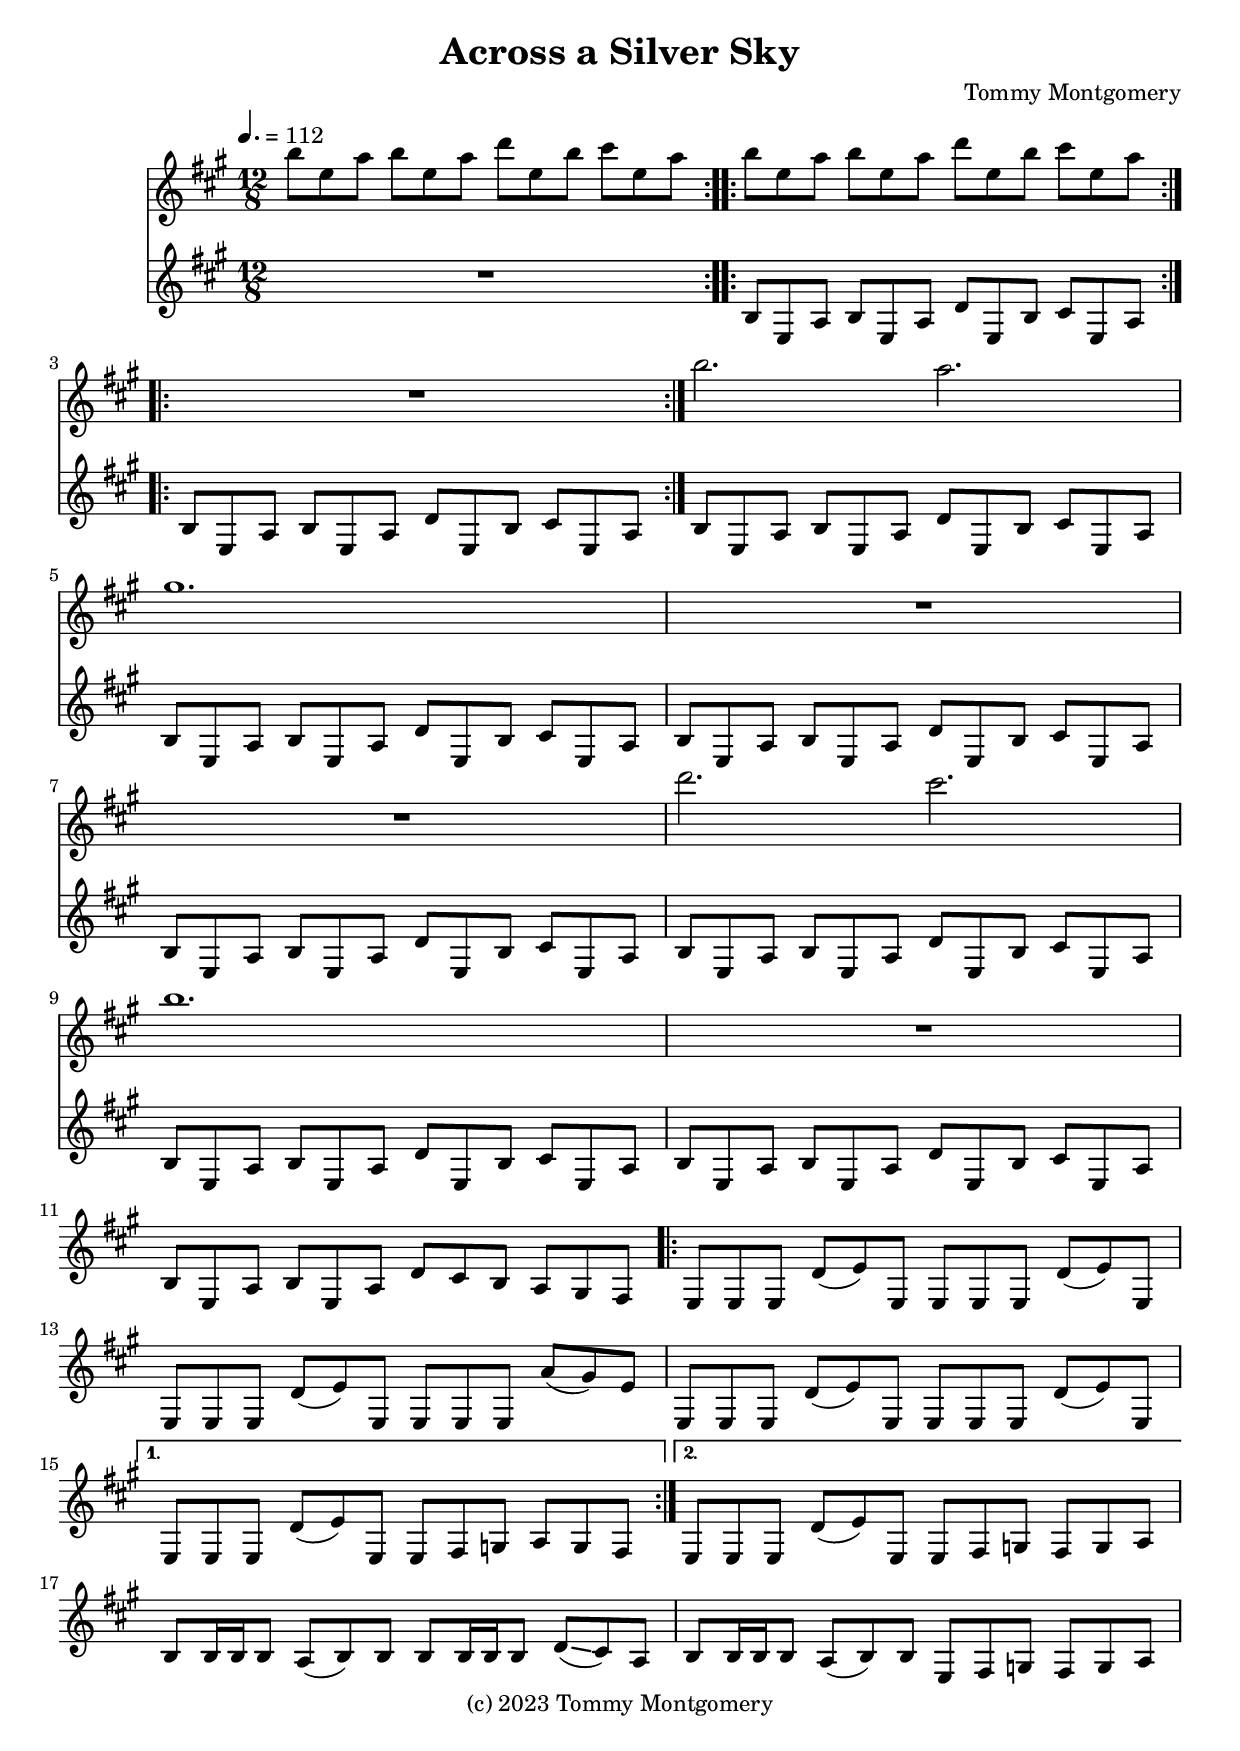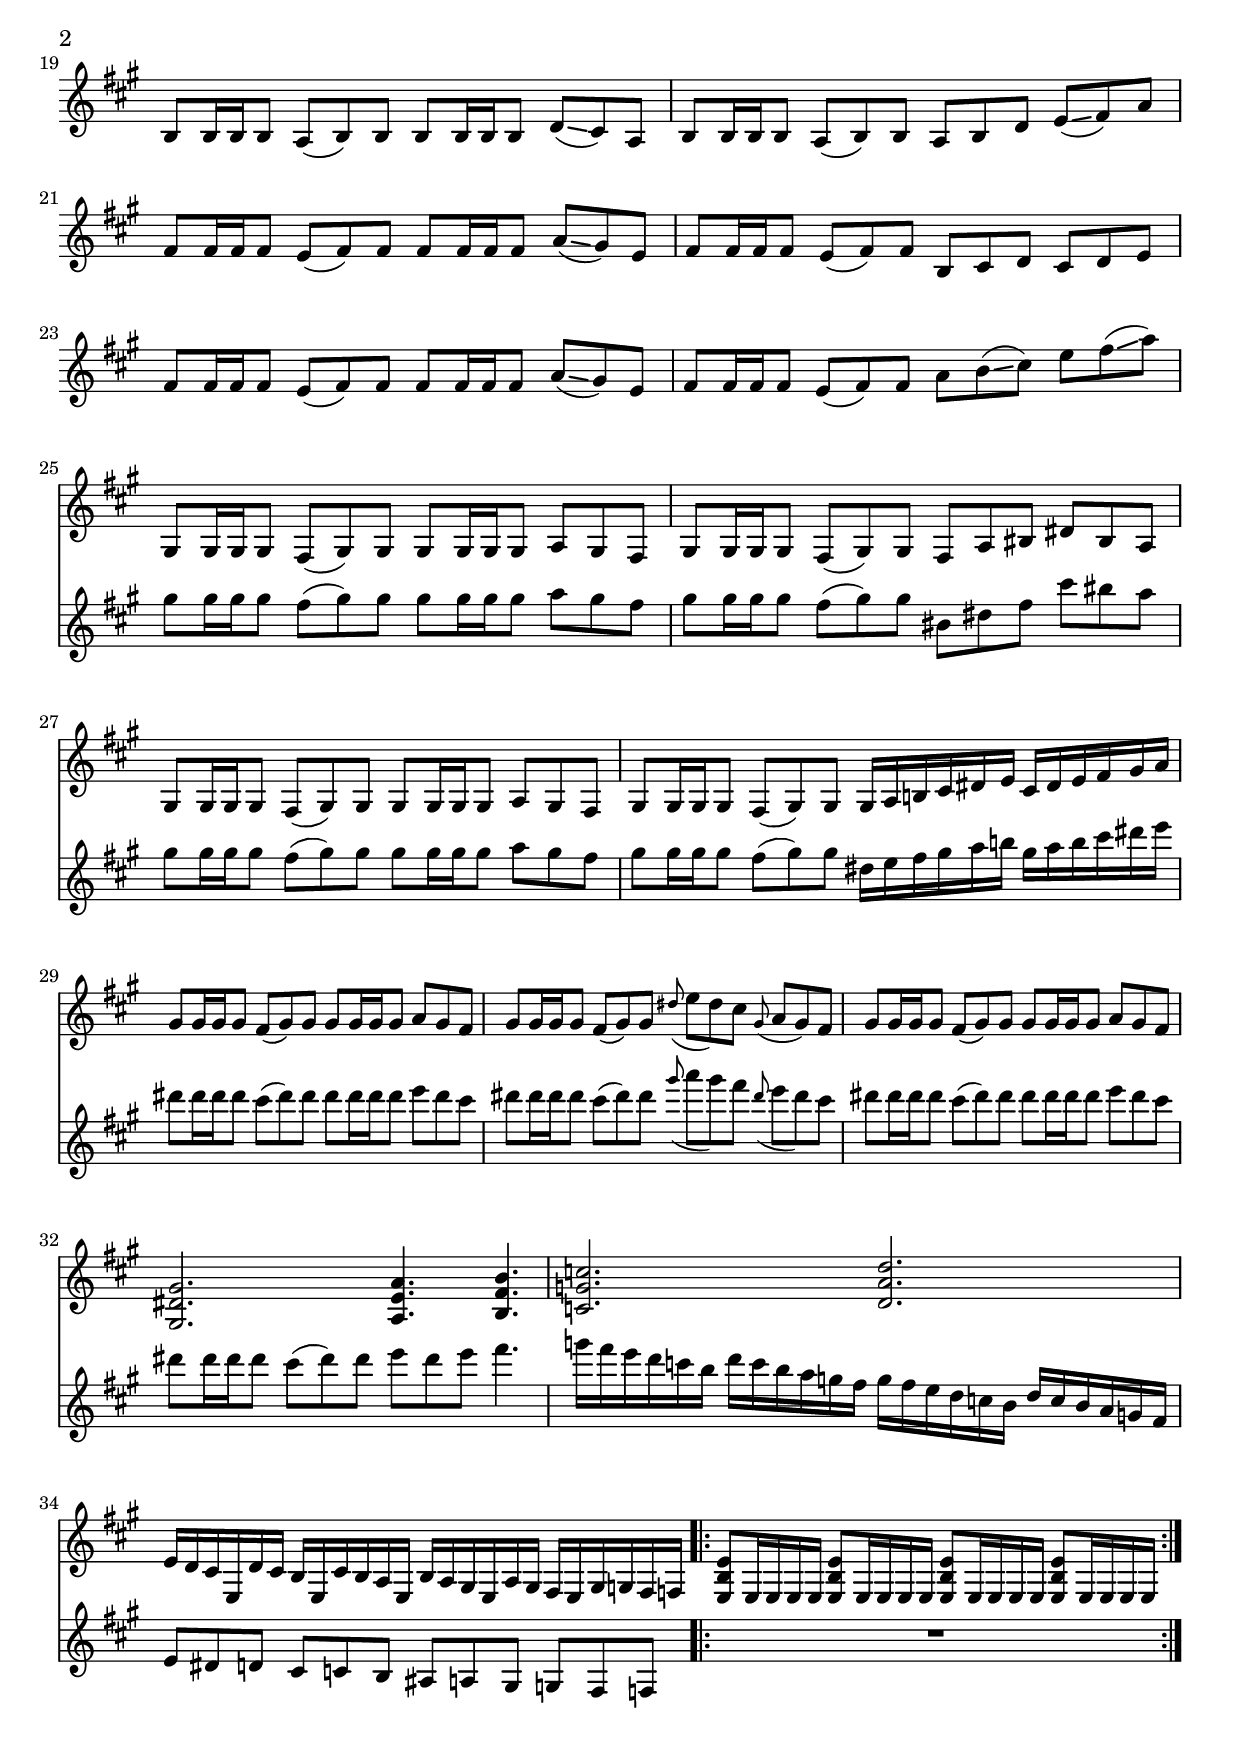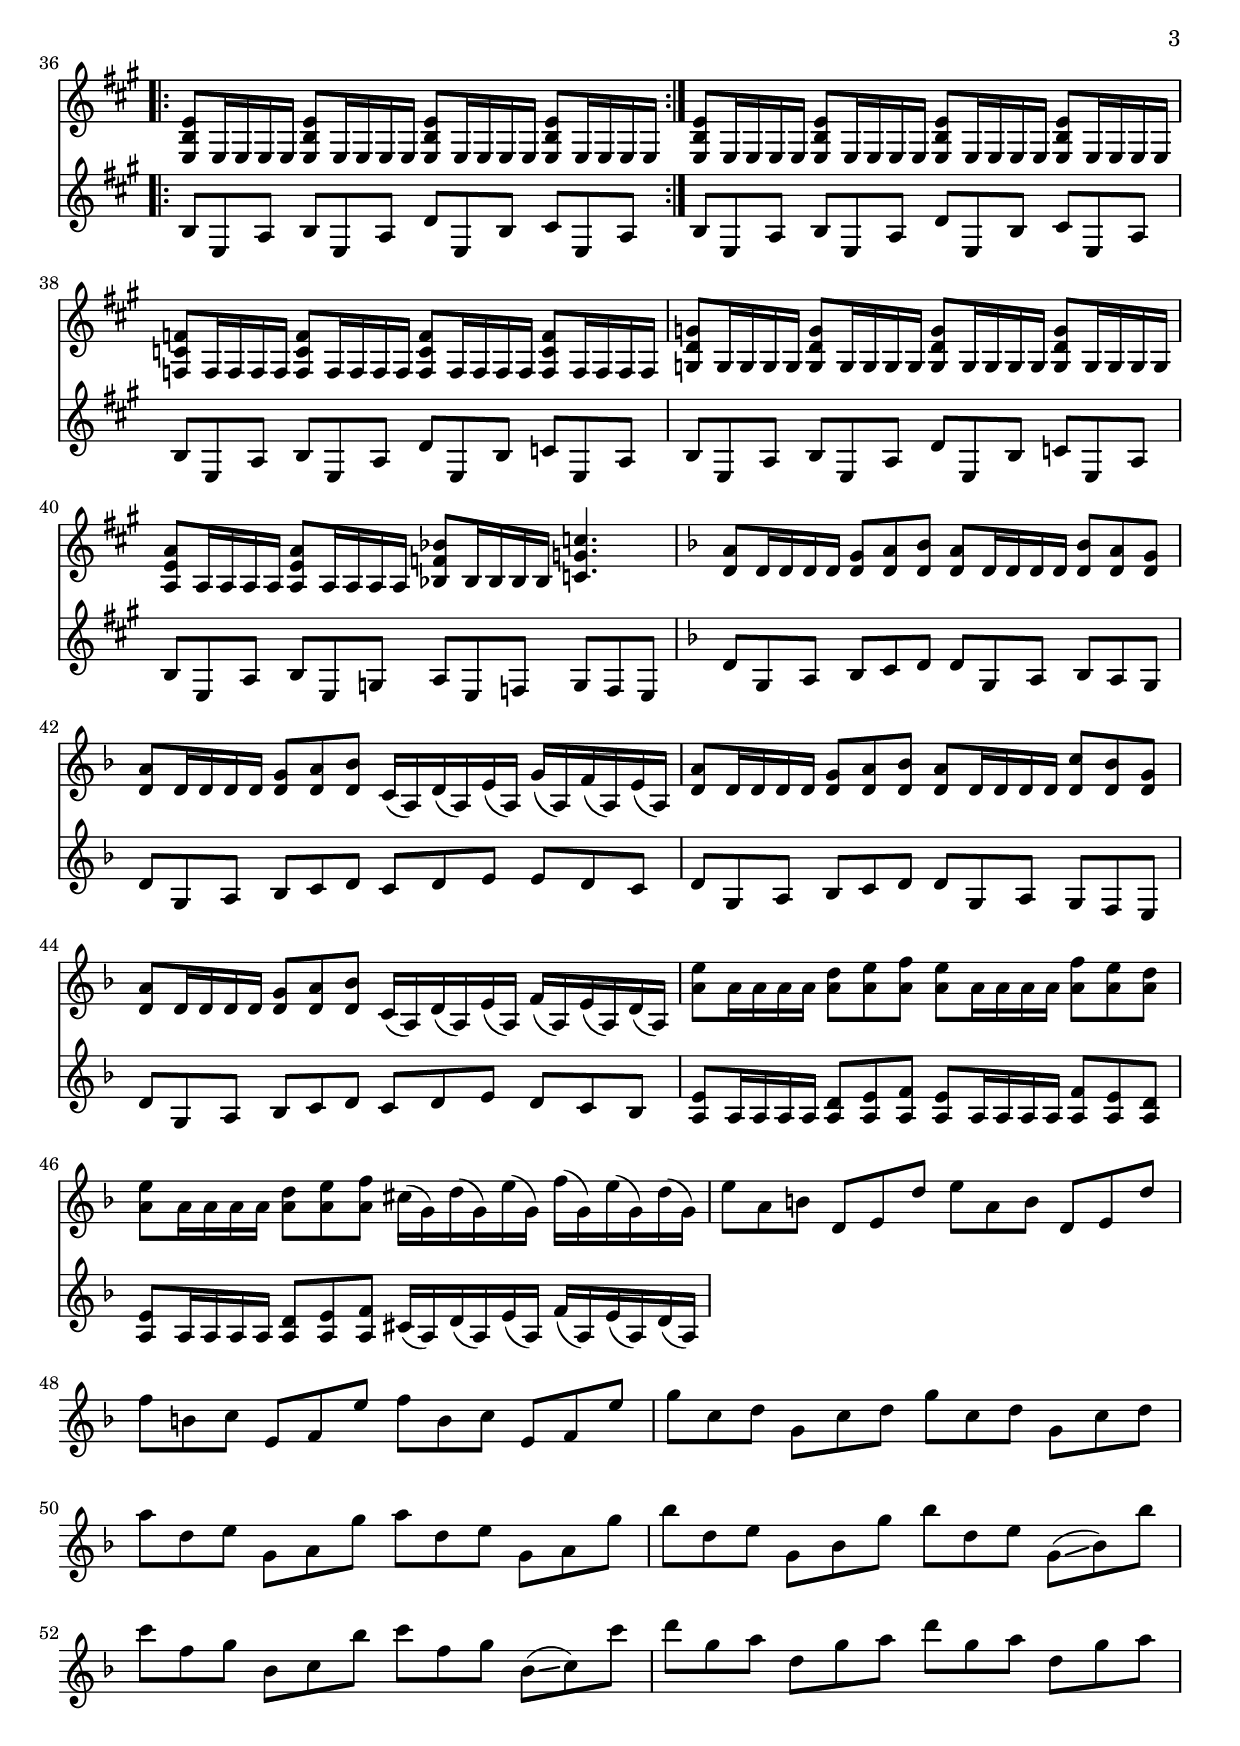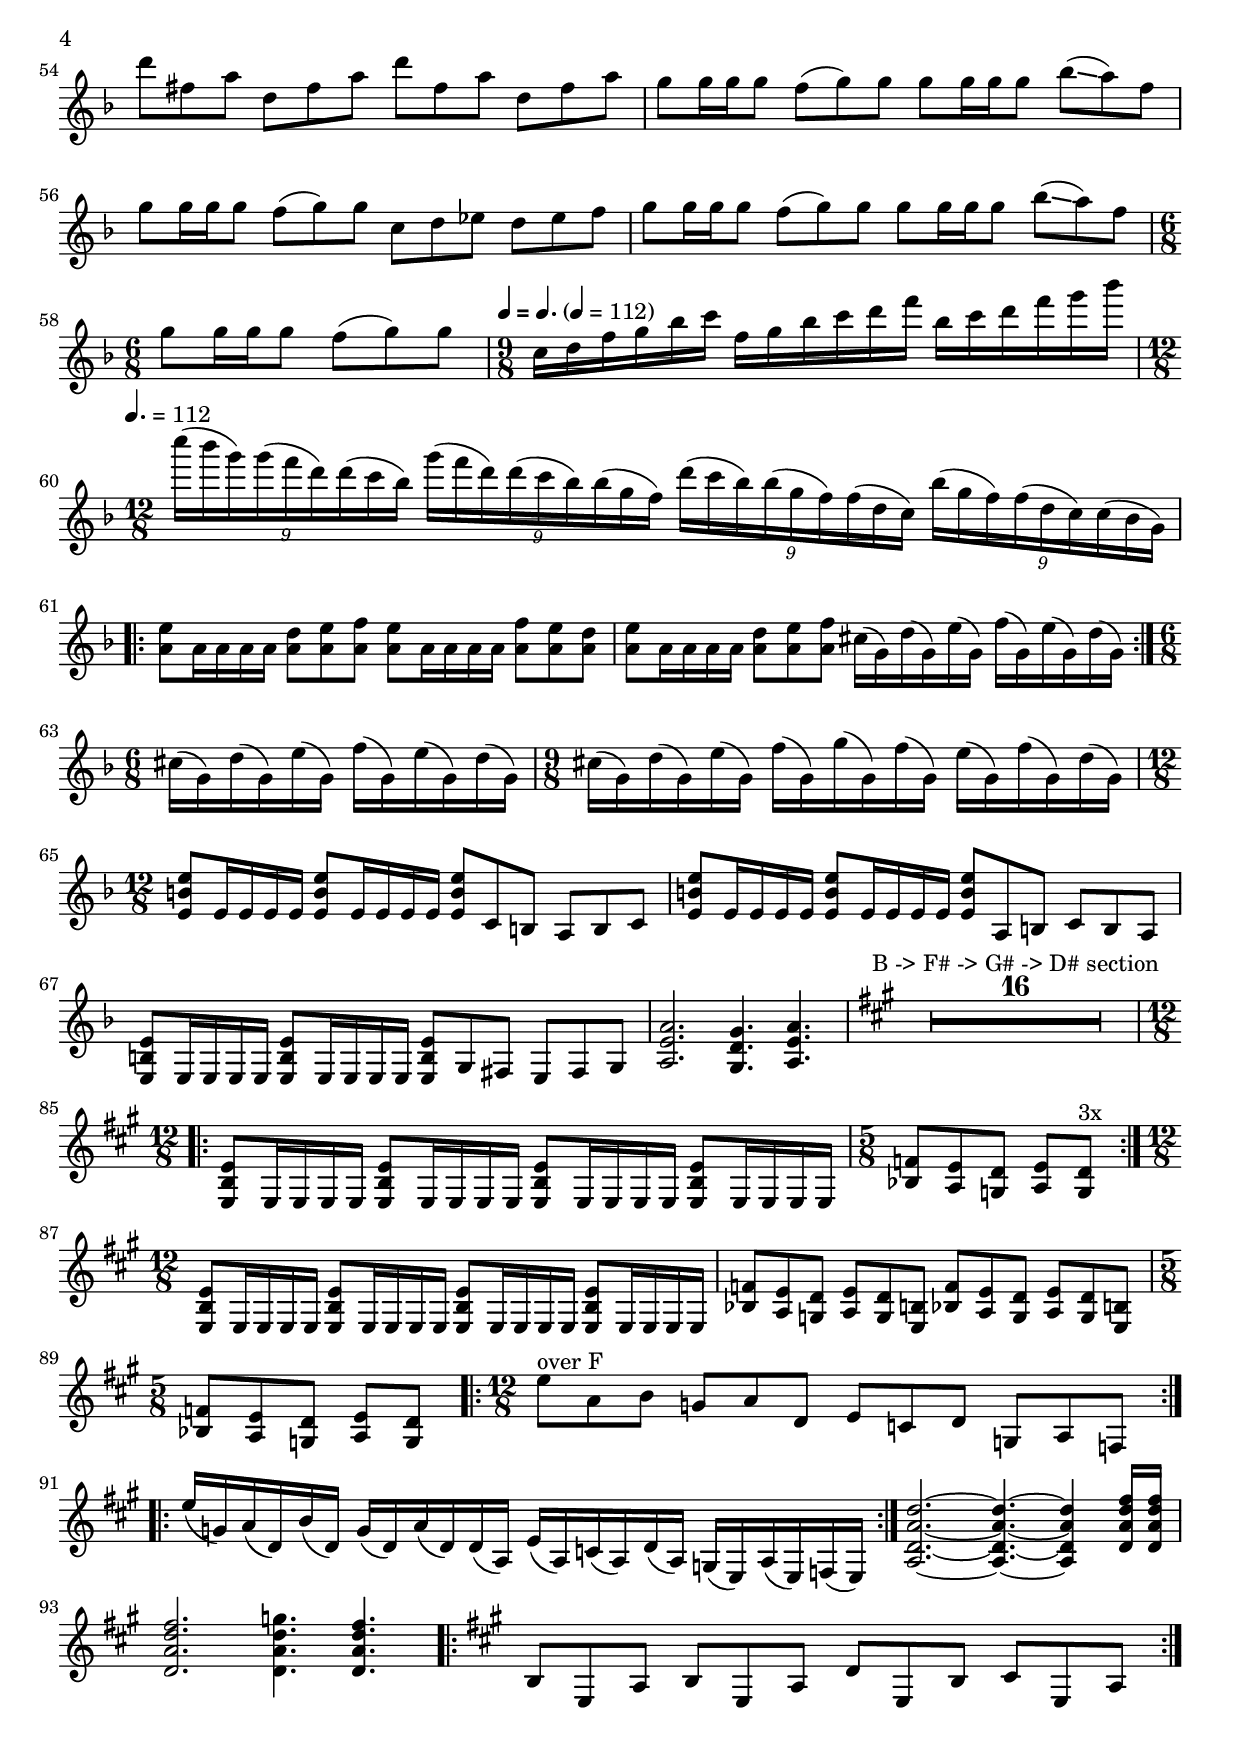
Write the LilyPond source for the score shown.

\version "2.24.0"
\language "english"

\header {
  title = "Across a Silver Sky"
  composer = "Tommy Montgomery"
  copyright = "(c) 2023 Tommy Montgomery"
}

global = {
  \key e \mixolydian
  \set Staff.printKeyCancellation = ##f
  \numericTimeSignature
  \compressEmptyMeasures
  \omit Voice.StringNumber
  \override TupletBracket.bracket-visibility = #'if-no-beam
  \override MultiMeasureRest.expand-limit = #3
  \override Score.ChordName.font-name = #"Noto Serif"
  \override Score.ChordName.font-size = #0
  \override Score.LyricText.font-name = #"Noto Serif"
  \override Score.LyricText.font-size = #0
  \tempo 4. = 112
}

mainRiff = \relative c' {
  b8 e, a b e, a d e, b' cs e, a
}

guitarOne = \relative c {
  \global
  \time 12/8

  \repeat volta 4 \transpose e e'' \mainRiff |
  \repeat volta 4 \transpose e e'' \mainRiff |

  \repeat volta 4 { R1. }

  b'''2. a | gs1. | R1. | R1. |
  d'2. cs | b1. | R1. | R1. |

  \repeat volta 2 { R1.*3 }
  \alternative { { R1. } { R1. } }


  R1.*8 |

  \repeat unfold 2 {
    gs,,8 gs16 gs gs8 fs( gs) gs gs gs16 gs gs8 a gs fs |
  }
  \alternative {
    { gs8 gs16 gs gs8 fs( gs) gs fs a bs ds bs a | }
    { gs8 gs16 gs gs8 fs( gs) gs gs16 a b! cs ds e cs ds e fs gs a | }
  }

  \repeat unfold 2 {
    gs8 gs16 gs gs8 fs( gs) gs gs gs16 gs gs8 a gs fs |
  }
  \alternative {
    { gs8 gs16 gs gs8 fs( gs) gs \grace ds'( e ds) cs \grace gs( a gs) fs | }
    { <gs, ds' gs>2. <a e' a>4. <b fs' b> | }
  }

  <c g' c>2. <d a' d> |

  e16 d cs e, d' cs b e, cs' b a e b' a gs e a gs fs e gs g fs f |

  \repeat volta 2 { \repeat unfold 4 { <e b' e>8 e16 e e e } } |

  \repeat volta 2 { \repeat unfold 4 { <e b' e>8 e16 e e e } | }
  \repeat unfold 4 { <e b' e>8 e16 e e e } |
  \repeat unfold 4 { <f c' f>8 f16 f f f } |
  \repeat unfold 4 { <g d' g>8 g16 g g g } |
  \repeat unfold 2 { <a e' a>8 a16 a a a } <bf f' bf>8 bf16 bf bf bf <c g' c>4.|

  \key d \minor

  <d a'>8 d16 d d d <d g>8 <d a'> <d bf'> <d a'>8 d16 d d d <d bf'>8 <d a'> <d g> |
  <d a'>8 d16 d d d <d g>8 <d a'> <d bf'> c16( a) d( a) e'( a,) g'( a,) f'( a,) e'( a,) |
  <d a'>8 d16 d d d <d g>8 <d a'> <d bf'> <d a'>8 d16 d d d <d c'>8 <d bf'> <d g> |
  <d a'>8 d16 d d d <d g>8 <d a'> <d bf'> c16( a) d( a) e'( a,) f'( a,) e'( a,) d( a) |

  <a' e'>8 a16 a a a <a d>8 <a e'> <a f'> <a e'>8 a16 a a a <a f'>8 <a e'> <a d> |
  <a e'>8 a16 a a a <a d>8 <a e'> <a f'> cs16( g) d'( g,) e'( g,) f'( g,) e'( g,) d'( g,) |

  e'8 a, b d, e d' e a, b d, e d' |
  f b, c e, f e' f b, c e, f e' |
  g c, d g, c d g c, d g, c d |
  a' d, e g, a g' a d, e g, a g' |

  bf d, e g, bf g' bf d, e g,\glissando( bf) bf' |
  c f, g bf, c bf' c f, g bf,\glissando( c) c' |
  d g, a d, g a d g, a d, g a |
  d fs, a d, fs a d fs, a d, fs a |

  g8 g16 g g8 f( g) g g g16 g g8 bf\glissando( a) f |
  g8 g16 g g8 f( g) g c, d ef d ef f |
  g8 g16 g g8 f( g) g g g16 g g8 bf\glissando( a) f |
  \time 6/8


  g8 g16 g g8 f( g) g

  \time 9/8

  \tempo \markup {
     \concat {
       \smaller \general-align #Y #DOWN \note {4} #1
       " = "
       \smaller \general-align #Y #DOWN \note {4.} #1
     }
   } 4 = 112

    c,16 d f g bf c
    f, g bf c d f
    bf, c d f g bf

  \tempo 4. = 112


  \time 12/8
  \tuplet 9/6 4. {
    c16( bf g) g( f d) d( c bf)
    g'( f d) d( c bf) bf( g f)
    d'( c bf) bf( g f) f( d c)
    bf'( g f) f( d c) c( bf g)
  }

  \repeat volta 2 {
    <a e'>8 a16 a a a <a d>8 <a e'> <a f'> <a e'>8 a16 a a a <a f'>8 <a e'> <a d> |
    <a e'>8 a16 a a a <a d>8 <a e'> <a f'> cs16( g) d'( g,) e'( g,) f'( g,) e'( g,) d'( g,) |
  }

  \time 6/8
  cs16( g) d'( g,) e'( g,) f'( g,) e'( g,) d'( g,) |
  \time 9/8
  cs16( g) d'( g,) e'( g,) f'( g,) g'( g,) f' ( g,) e'( g,) f'( g,) d'( g,) |

  \time 12/8
  <e b' e>8 e16 e e e <e b' e>8 e16 e e e <e b' e>8 c b a b c |
  <e b' e>8 e16 e e e <e b' e>8 e16 e e e <e b' e>8 a, b c b a |
  <e b' e>8 e16 e e e <e b' e>8 e16 e e e <e b' e>8 g fs e fs g |
  <a e' a>2. <g d' g>4. <a e' a> |

  \key e \mixolydian



  \relative c {

    R1.*16^"B -> F# -> G# -> D# section" |
    \repeat volta 3 {
      \time 12/8
      \repeat unfold 4 { <e b' e>8 e16 e e e }
      \time 5/8 <bf' f'>8 <a e'> <g d'> <a e'> <g d'>^"3x" |
    }

    \time 12/8
    \repeat unfold 4 { <e b' e>8 e16 e e e } |

    \repeat unfold 2 { <bf' f'>8 <a e'> <g d'> <a e'> <g d'> <e b'> } |
    \time 5/8
    <bf' f'>8 <a e'> <g d'> <a e'> <g d'> |

    \time 12/8
    \repeat volta 2 { e''8^"over F" a, b g a d, e c d g, a f | }
    \repeat volta 2 { e''16( g,) a( d,) b'( d,) g( d) a'( d,) d( a) e'( a,) c( a) d( a) g( e) a( e) f( e) | }

    <a d a' d>2. ~ q4. ~ q4 <d a' d fs>16 q | <d a' d fs>2. <d a' d g>4. <d a' d fs> |

    \key e \mixolydian
    \repeat volta 4 { \mainRiff }
  }
}

guitarTwo = \relative c {
  \global

  \repeat volta 4 { R1. }
  \repeat volta 4 \mainRiff |

  \repeat volta 4 \mainRiff |

  \repeat unfold 7 \mainRiff |
  b'8 e, a b e, a d cs b a gs fs |

  \repeat volta 2 {
    e e e d'( e) e, e e e d'( e) e, |
    e e e d'( e) e, e e e a'( gs) e |
    e, e e d'( e) e, e e e d'( e) e, |

  }
  \alternative {
    { e e e d'( e) e, e fs g a g fs | }
    { e e e d'( e) e, e fs g fs g a | }
  }

  b8 b16 b b8 a( b) b b b16 b b8 d\glissando( cs) a |
  b8 b16 b b8 a( b) b e, fs g fs g a |
  b8 b16 b b8 a( b) b b b16 b b8 d\glissando( cs) a |
  b8 b16 b b8 a( b) b a b d e\glissando( fs) a |

  fs8 fs16 fs fs8 e( fs) fs fs fs16 fs fs8 a\glissando( gs) e |
  fs8 fs16 fs fs8 e( fs) fs b, cs d cs d e |
  fs8 fs16 fs fs8 e( fs) fs fs fs16 fs fs8 a\glissando( gs) e |
  fs8 fs16 fs fs8 e( fs) fs a b\glissando( cs) e fs\glissando( a) |

  \repeat unfold 2 {
    gs8 gs16 gs gs8 fs( gs) gs gs gs16 gs gs8 a gs fs |
  }
  \alternative {
    { gs8 gs16 gs gs8 fs( gs) gs bs, ds fs cs' bs a | }
    { gs8 gs16 gs gs8 fs( gs) gs ds16 e fs gs a b! gs a b cs ds e | }
  }

  \repeat unfold 2 {
    ds8 ds16 ds ds8 cs( ds) ds ds ds16 ds ds8 e ds cs |
  }
  \alternative {
    { ds8 ds16 ds ds8 cs( ds) ds \grace gs( a gs) fs \grace ds( e ds) cs | }
    { ds8 ds16 ds ds8 cs( ds) ds e ds e fs4. | }
  }

  g16 fs e d c b d c b a g fs g fs e d c b d c b a g fs |
  e8 ds d cs c b as a gs g fs f |

  \repeat volta 2 { R1. }
  \repeat volta 2 \mainRiff |
  \mainRiff |
  \repeat unfold 2 { b8 e, a b e, a d e, b' c e, a | }
  b8 e, a b e, g a e f g f e |

  \key d \minor

  d' g, a bf c d d g, a bf a g |
  d' g, a bf c d c d e e d c |
  d g, a bf c d d g, a g f e |
  d' g, a bf c d c d e d c bf |

  <a e'>8 a16 a a a <a d>8 <a e'> <a f'> <a e'>8 a16 a a a <a f'>8 <a e'> <a d> |
  <a e'>8 a16 a a a <a d>8 <a e'> <a f'> cs16( a) d( a) e'( a,) f'( a,) e'( a,) d( a) |




}

vocalMelody = \relative c'' {
}

allTheLyrics = \lyricmode {
}

guitarOneStaff = \new Staff \with { midiInstrument = "distorted guitar" midiMaximumVolume = #0.6 }{ \global \guitarOne }
guitarTwoStaff = \new Staff \with { midiInstrument = "distorted guitar" midiMaximumVolume = #0.6 }{ \global \guitarTwo }


vox = \new Staff \with { midiInstrument = "voice oohs" midiMinimumVolume = #0.7 } {
  <<
    \new Voice = "vocalMelody" { \clef treble \global \vocalMelody }
  >>
}

demLyrics = \new Lyrics \lyricsto "vocalMelody" {
  <<
    \new Lyrics {
      \set associatedVoice = "vocalMelody"
      \allTheLyrics
    }
  >>
}


chordExceptionMusic = {
  <c e g b d'>1-\markup { "maj9" }
  <c e g b fs'>1-\markup { "maj7" \sharp "11" }
  <c ef f g bf>1-\markup { "m7sus4" }
  <c ef gf bff>1-\markup { "°7" }
  <c ef gf bf>1-\markup { \super { "ø7" } }
  <c e g d'>1-\markup { "add9" }
  <c ef g d'>1-\markup { "m(add9)" }
  <c e fs as>1-\markup { \super { \sharp "11" \sharp "13" } }
  <c g>1-\markup { "5" }
  <c e g bf>1-\markup { "7" }
  <c e g b>1-\markup { "maj7" }
  <c ef g bf>1-\markup { "m7" }
  <c f g>1-\markup { "sus4" }
  <c d g>1-\markup { "sus2" }
  <c e g bf df'>1-\markup { "7" \super { \flat "9" } }
  <c e g f'>1-\markup { "add11" }
}

chordExceptions = #(append
  (sequential-music-to-chord-exceptions chordExceptionMusic #t)
  ignatzekExceptions
)

chordValues = \chordmode {
  \global
  % \powerChords
  \set chordNameExceptions = #chordExceptions
  \set majorSevenSymbol = \markup "maj7"


}

chordNames = \new ChordNames {
  \set chordChanges = ##t
  \set chordNameExceptions = #chordExceptions
  \chordValues
}

\score {
  <<
    \chordNames
    % \vox
    % \demLyrics
    \guitarOneStaff
    \guitarTwoStaff
  >>
  \layout {
    \context {
      \Staff \RemoveEmptyStaves
      \override Glissando.minimum-length = #4
      \override Glissando.springs-and-rods = #ly:spanner::set-spacing-rods
      \override Glissando.thickness = #2
      \override VerticalAxisGroup.remove-first = ##t
    }
  }
}


\score {
  \unfoldRepeats {
    <<
      %\transpose c c, \vox
      \transpose c c, \guitarOneStaff
      \transpose c c, \guitarTwoStaff
    >>
  }
  \midi {}
}

